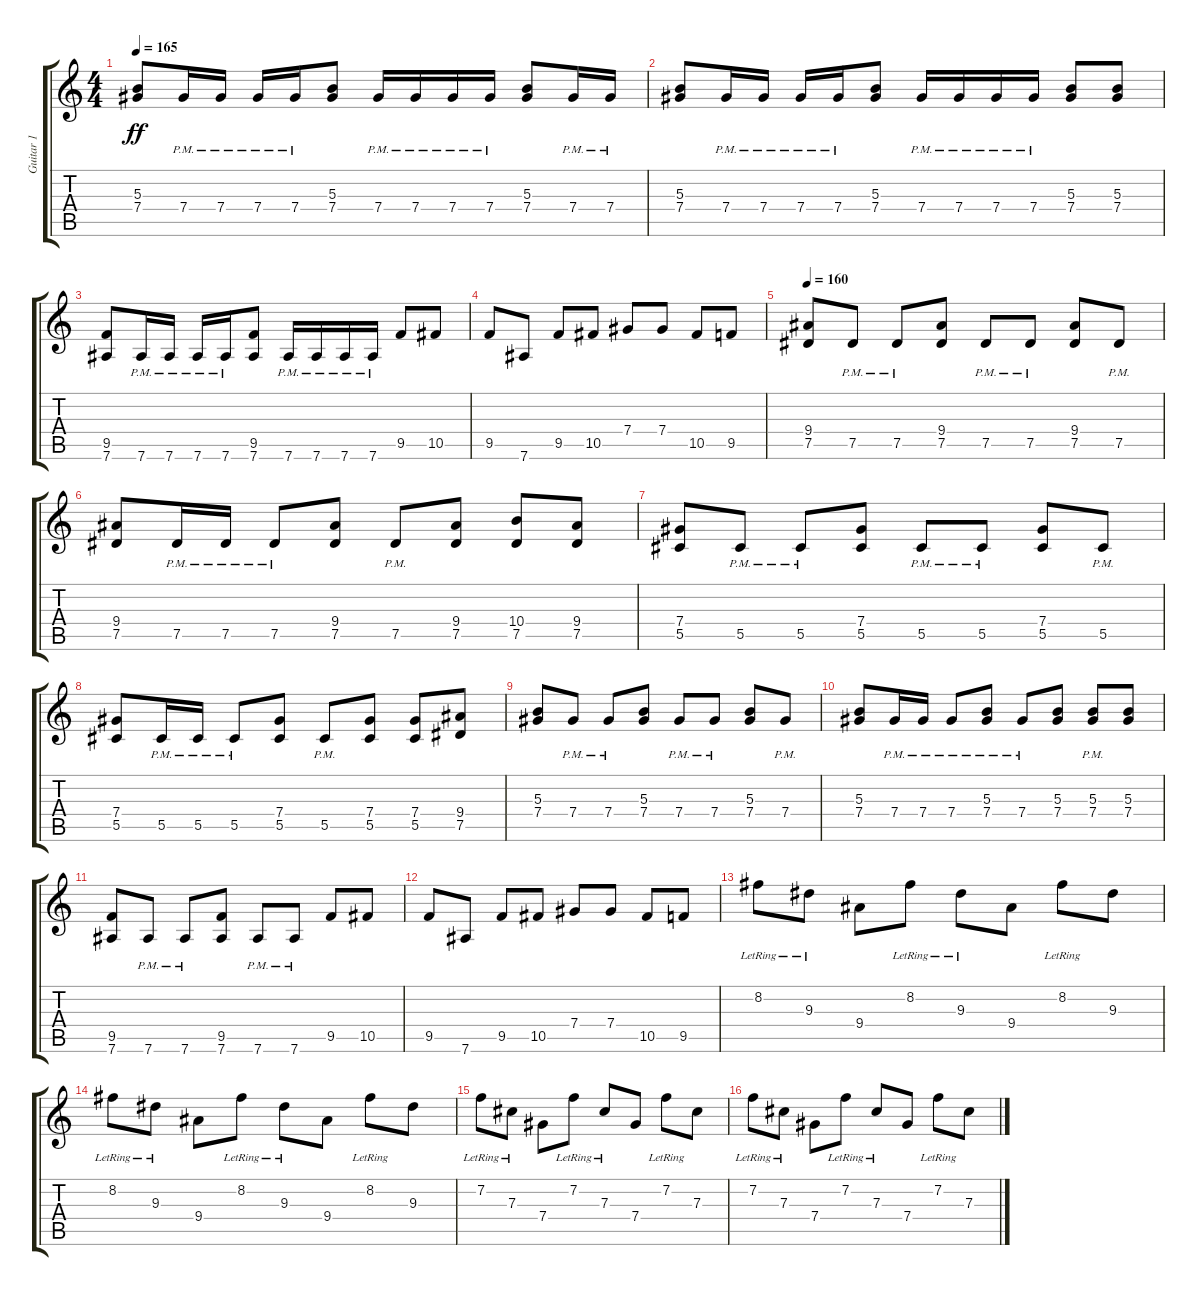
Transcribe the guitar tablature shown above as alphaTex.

\track ("Guitar 1" "Guitar 1") {instrument distortionguitar}
\staff {score tabs}
\tuning (Eb4 Bb3 Gb3 Db3 Ab2 Eb2) {hide}
\ts (4 4)
\tempo 165
\clef g2
\ks c
(5.3 7.4).8{dy ff} 7.4{pm}.16 7.4{pm}.16 7.4{pm}.16 7.4{pm}.16 (5.3 7.4).8 7.4{pm}.16 7.4{pm}.16 7.4{pm}.16 7.4{pm}.16 (5.3 7.4).8 7.4{pm}.16 7.4{pm}.16 |
(5.3 7.4).8 7.4{pm}.16 7.4{pm}.16 7.4{pm}.16 7.4{pm}.16 (5.3 7.4).8 7.4{pm}.16 7.4{pm}.16 7.4{pm}.16 7.4{pm}.16 (5.3 7.4).8 (5.3 7.4).8 |
(9.5 7.6).8 7.6{pm}.16 7.6{pm}.16 7.6{pm}.16 7.6{pm}.16 (9.5 7.6).8 7.6{pm}.16 7.6{pm}.16 7.6{pm}.16 7.6{pm}.16 9.5.8 10.5.8 |
9.5.8 7.6.8 9.5.8 10.5.8 7.4.8 7.4.8 10.5.8 9.5.8 |
\tempo 160
(9.4 7.5).8 7.5{pm}.8 7.5{pm}.8 (9.4 7.5).8 7.5{pm}.8 7.5{pm}.8 (9.4 7.5).8 7.5{pm}.8 |
(9.4 7.5).8 7.5{pm}.16 7.5{pm}.16 7.5{pm}.8 (9.4 7.5).8 7.5{pm}.8 (9.4 7.5).8 (10.4 7.5).8 (9.4 7.5).8 |
(7.4 5.5).8 5.5{pm}.8 5.5{pm}.8 (7.4 5.5).8 5.5{pm}.8 5.5{pm}.8 (7.4 5.5).8 5.5{pm}.8 |
(7.4 5.5).8 5.5{pm}.16 5.5{pm}.16 5.5{pm}.8 (7.4 5.5).8 5.5{pm}.8 (7.4 5.5).8 (7.4 5.5).8 (9.4 7.5).8 |
(5.3 7.4).8 7.4{pm}.8 7.4{pm}.8 (5.3 7.4).8 7.4{pm}.8 7.4{pm}.8 (5.3 7.4).8 7.4{pm}.8 |
(5.3 7.4).8 7.4{pm}.16 7.4{pm}.16 7.4{pm}.8 (5.3 7.4{pm}).8 7.4{pm}.8 (5.3 7.4).8 (5.3 7.4{pm}).8 (5.3 7.4).8 |
(9.5 7.6).8 7.6{pm}.8 7.6{pm}.8 (9.5 7.6).8 7.6{pm}.8 7.6{pm}.8 9.5.8 10.5.8 |
9.5.8 7.6.8 9.5.8 10.5.8 7.4.8 7.4.8 10.5.8 9.5.8 |
8.2{lr}.8{volume 9 balance 16 instrument electricguitarjazz} 9.3{lr}.8 9.4.8 8.2{lr}.8 9.3{lr}.8 9.4.8 8.2{lr}.8 9.3.8 |
8.2{lr}.8 9.3{lr}.8 9.4.8 8.2{lr}.8 9.3{lr}.8 9.4.8 8.2{lr}.8 9.3.8 |
7.2{lr}.8 7.3{lr}.8 7.4.8 7.2{lr}.8 7.3{lr}.8 7.4.8 7.2{lr}.8 7.3.8 |
7.2{lr}.8 7.3{lr}.8 7.4.8 7.2{lr}.8 7.3{lr}.8 7.4.8 7.2{lr}.8 7.3.8
